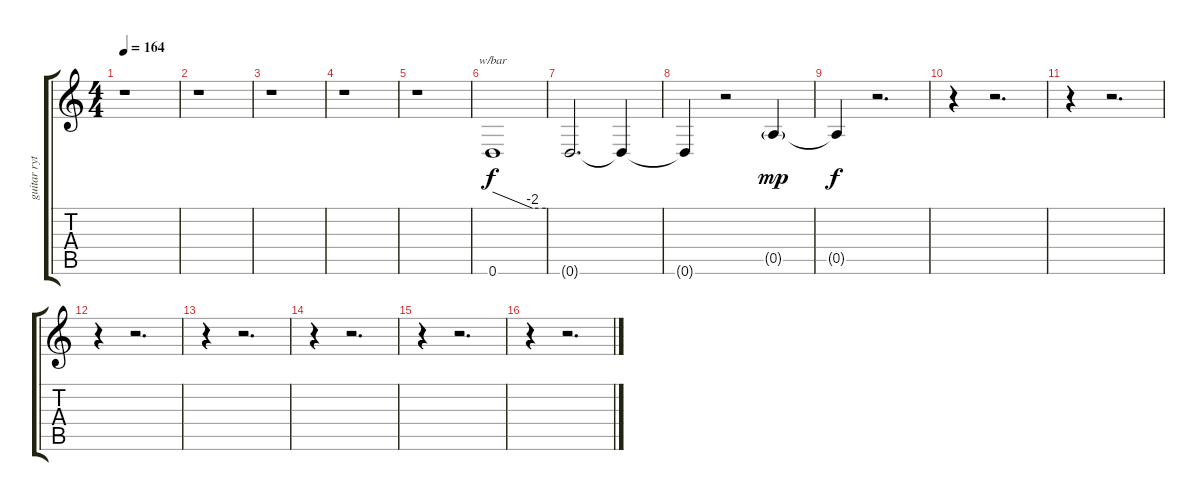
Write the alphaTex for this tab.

\track ("guitar rythem" "guitar ryt") {instrument distortionguitar}
\staff {score tabs}
\tuning (E4 B3 G3 D3 A2 D2) {hide}
\ts (4 4)
\tempo 164
\clef g2
\ks c
r.1{dy f} |
r.1 |
r.1 |
r.1 |
r.1 |
0.6.1{tbe (custom default 0 0 45 -8 60 -8)} |
0.6{t}.2{d} 0.6{t}.4 |
0.6{t}.4 r.2 0.5{g}.4{dy mp} |
0.5{t}.4{dy f} r.2{d} |
r.4 r.2{d} |
r.4 r.2{d} |
r.4 r.2{d} |
r.4 r.2{d} |
r.4 r.2{d} |
r.4 r.2{d} |
r.4 r.2{d}
